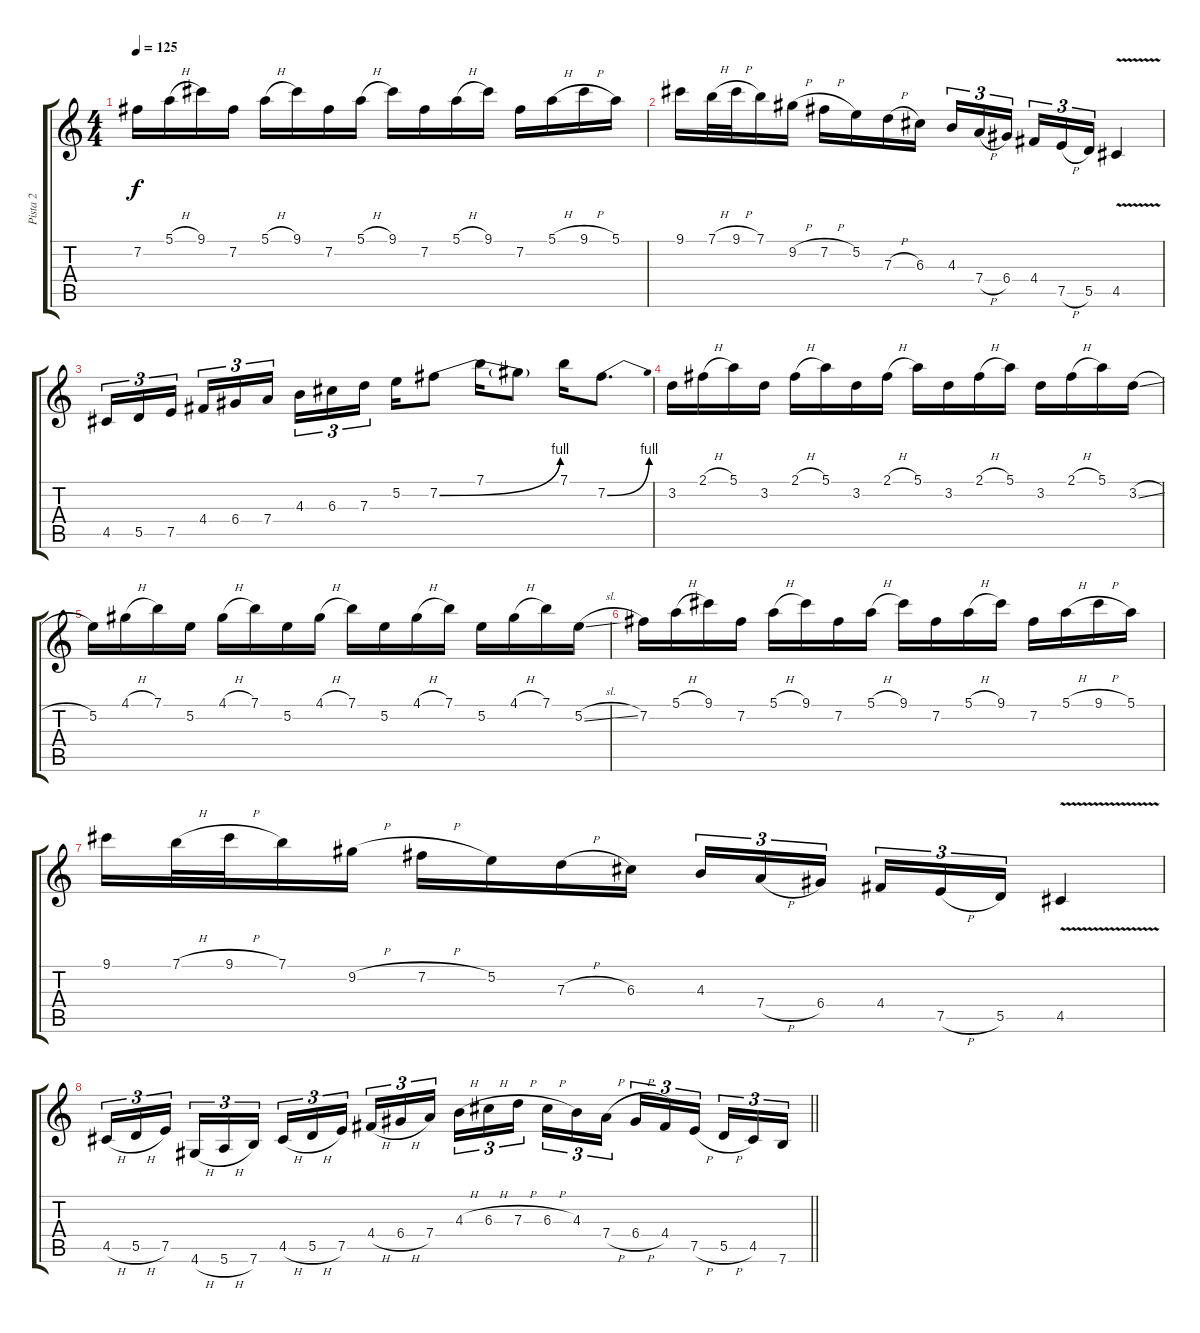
\track ("Pista 2" "Pista 2") {instrument distortionguitar}
\staff {score tabs}
\tuning (E4 B3 G3 D3 A2 E2) {hide}
\ts (4 4)
\tempo 125
\clef g2
\ks c
7.2.16{dy f} 5.1{h}.16 9.1.16 7.2.16 5.1{h}.16 9.1.16 7.2.16 5.1{h}.16 9.1.16 7.2.16 5.1{h}.16 9.1.16 7.2.16 5.1{h}.16 9.1{h}.16 5.1.16 |
9.1.16 7.1{h}.32 9.1{h}.32 7.1.16 9.2{h}.16 7.2{h}.16 5.2.16 7.3{h}.16 6.3.16 4.3.16{tu (3 2)} 7.4{h}.16{tu (3 2)} 6.4.16{tu (3 2) beam splitsecondary} 4.4.16{tu (3 2)} 7.5{h}.16{tu (3 2)} 5.5.16{tu (3 2)} 4.5{v}.4 |
4.5.16{tu (3 2)} 5.5.16{tu (3 2)} 7.5.16{tu (3 2) beam splitsecondary} 4.4.16{tu (3 2)} 6.4.16{tu (3 2)} 7.4.16{tu (3 2)} 4.3.16{tu (3 2)} 6.3.16{tu (3 2)} 7.3.16{tu (3 2) beam splitsecondary} 5.2.16 7.2{be (bend 0 0 60 4)}.8 7.1.16 7.2{t}.8 7.1.16 7.2{be (bend 0 0 60 4)}.8{d} |
3.2.16 2.1{h}.16 5.1.16 3.2.16 2.1{h}.16 5.1.16 3.2.16 2.1{h}.16 5.1.16 3.2.16 2.1{h}.16 5.1.16 3.2.16 2.1{h}.16 5.1.16 3.2{sl}.16 |
5.2.16 4.1{h}.16 7.1.16 5.2.16 4.1{h}.16 7.1.16 5.2.16 4.1{h}.16 7.1.16 5.2.16 4.1{h}.16 7.1.16 5.2.16 4.1{h}.16 7.1.16 5.2{sl}.16 |
7.2.16 5.1{h}.16 9.1.16 7.2.16 5.1{h}.16 9.1.16 7.2.16 5.1{h}.16 9.1.16 7.2.16 5.1{h}.16 9.1.16 7.2.16 5.1{h}.16 9.1{h}.16 5.1.16 |
9.1.16 7.1{h}.32 9.1{h}.32 7.1.16 9.2{h}.16 7.2{h}.16 5.2.16 7.3{h}.16 6.3.16 4.3.16{tu (3 2)} 7.4{h}.16{tu (3 2)} 6.4.16{tu (3 2) beam splitsecondary} 4.4.16{tu (3 2)} 7.5{h}.16{tu (3 2)} 5.5.16{tu (3 2)} 4.5{v}.4 |
\barLineRight lightlight
4.5{h}.16{tu (3 2)} 5.5{h}.16{tu (3 2)} 7.5.16{tu (3 2) beam splitsecondary} 4.6{h}.16{tu (3 2)} 5.6{h}.16{tu (3 2)} 7.6.16{tu (3 2)} 4.5{h}.16{tu (3 2)} 5.5{h}.16{tu (3 2)} 7.5.16{tu (3 2) beam splitsecondary} 4.4{h}.16{tu (3 2)} 6.4{h}.16{tu (3 2)} 7.4.16{tu (3 2)} 4.3{h}.16{tu (3 2)} 6.3{h}.16{tu (3 2)} 7.3{h}.16{tu (3 2) beam splitsecondary} 6.3{h}.16{tu (3 2)} 4.3.16{tu (3 2)} 7.4{h}.16{tu (3 2)} 6.4{h}.16{tu (3 2)} 4.4.16{tu (3 2)} 7.5{h}.16{tu (3 2) beam splitsecondary} 5.5{h}.16{tu (3 2)} 4.5.16{tu (3 2)} 7.6.16{tu (3 2)}
